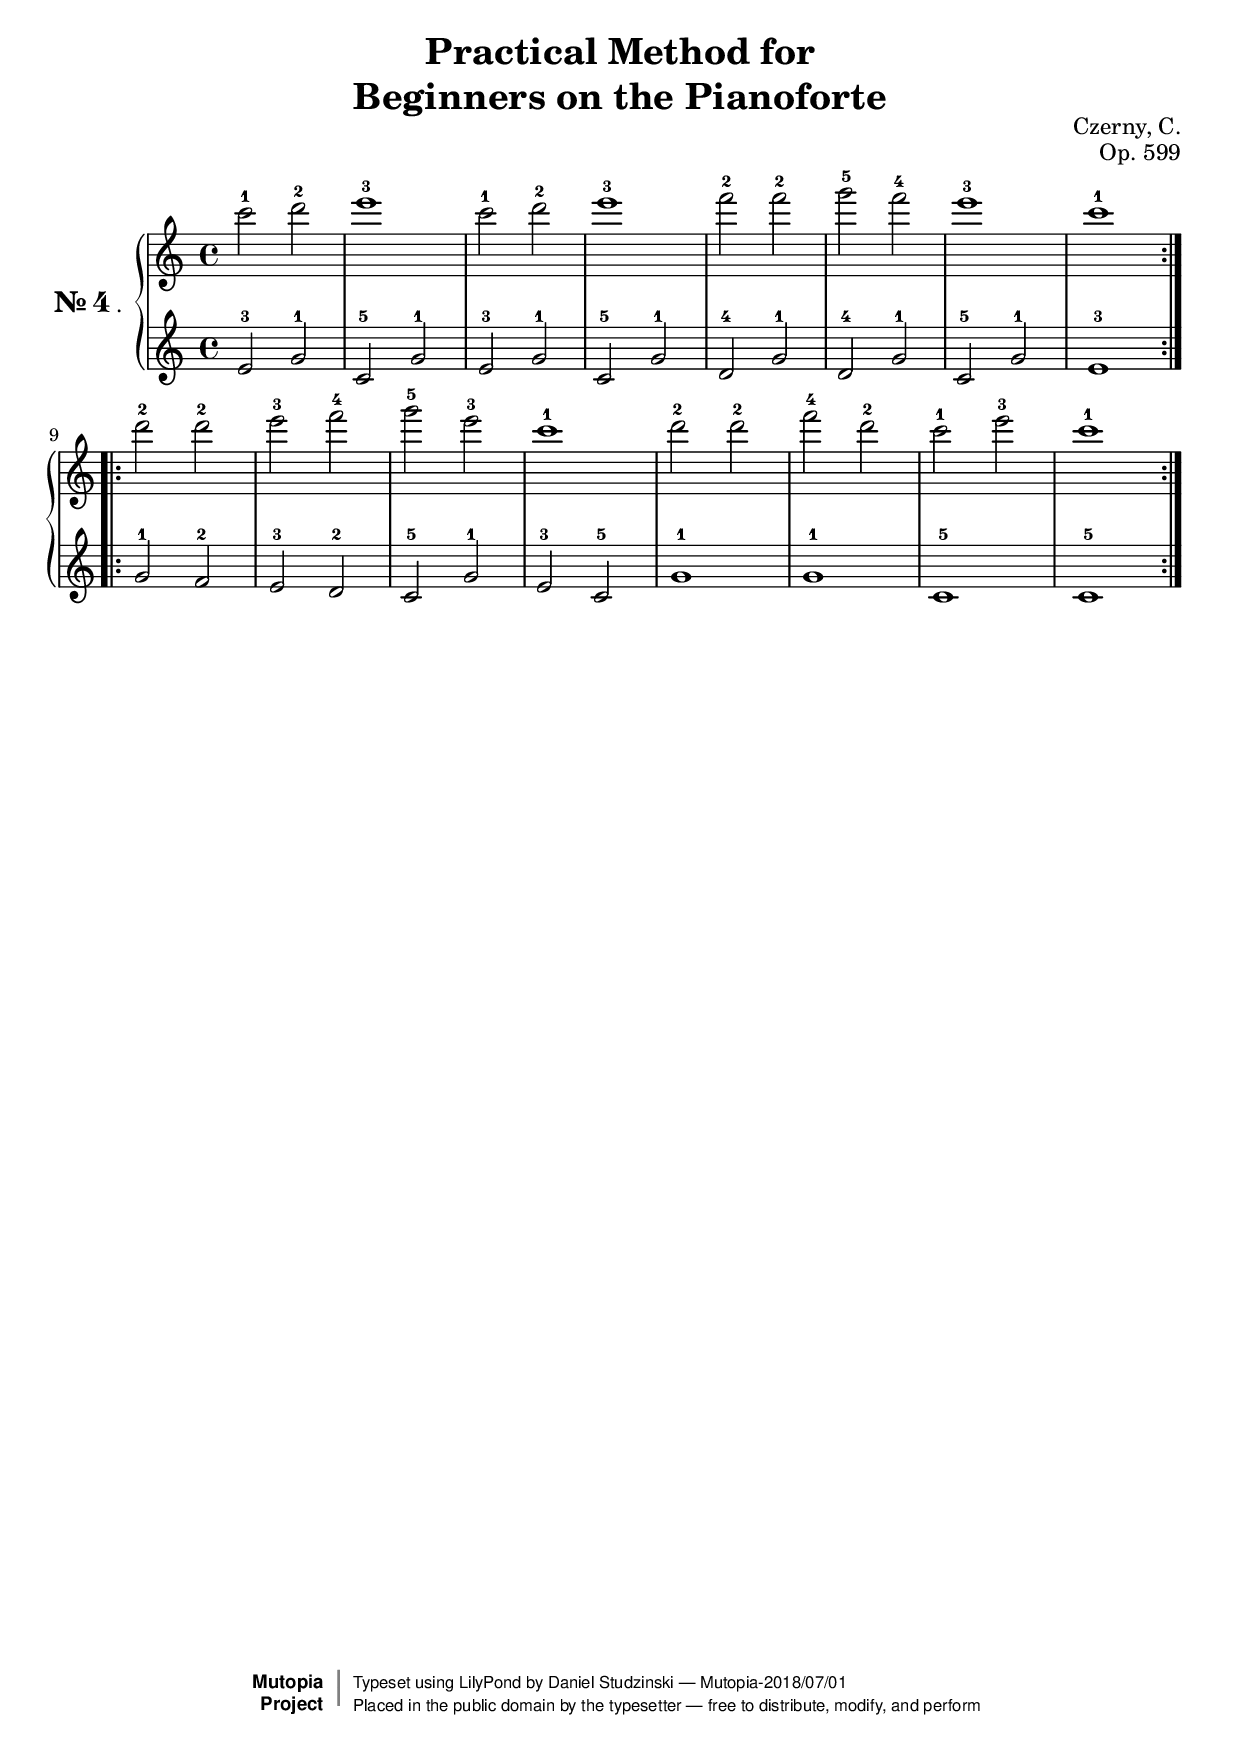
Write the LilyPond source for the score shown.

\version "2.19.82"


\include "english.ly"

% \paper {
%   #(set-paper-size "a4")
%  % #(set-paper-size "letter")
% }

\header {
    composer            = "Czerny, C."
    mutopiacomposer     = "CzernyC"

    title               = \markup {
      \center-column {
        \line { "Practical Method for"  }
        \line { "Beginners on the Pianoforte" }
        \italic \line {  }
    }}
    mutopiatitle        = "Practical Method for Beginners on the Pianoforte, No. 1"

    opus                = "Op. 599"
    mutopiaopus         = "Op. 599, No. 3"
    
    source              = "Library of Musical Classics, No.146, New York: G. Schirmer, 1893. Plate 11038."
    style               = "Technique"
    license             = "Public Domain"
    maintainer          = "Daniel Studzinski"
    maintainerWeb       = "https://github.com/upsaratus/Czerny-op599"
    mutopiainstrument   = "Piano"

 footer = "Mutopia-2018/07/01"
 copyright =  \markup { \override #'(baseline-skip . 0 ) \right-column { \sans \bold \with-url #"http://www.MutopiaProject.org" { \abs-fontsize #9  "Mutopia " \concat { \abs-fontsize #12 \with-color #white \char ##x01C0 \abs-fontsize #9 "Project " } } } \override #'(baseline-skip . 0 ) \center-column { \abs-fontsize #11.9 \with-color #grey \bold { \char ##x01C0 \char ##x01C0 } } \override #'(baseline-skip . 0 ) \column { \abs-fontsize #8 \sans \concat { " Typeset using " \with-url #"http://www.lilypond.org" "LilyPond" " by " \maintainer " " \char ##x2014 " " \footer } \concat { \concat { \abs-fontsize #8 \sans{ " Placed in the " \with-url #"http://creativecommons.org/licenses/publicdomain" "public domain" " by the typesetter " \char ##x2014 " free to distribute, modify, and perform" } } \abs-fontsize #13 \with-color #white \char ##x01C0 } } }
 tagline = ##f
}


%--------Definitions
global = {

  \key c \major
  %\numericTimeSignature 
  \time 4/4
}


RHI = \relative c'' {
  \voiceOne
  \clef treble
  \global
   
}  

RHII = \relative c''' {
  \voiceTwo
  \clef treble

   \override Fingering.direction = #UP

   c2-1 d-2
   e1-3
   c2-1 d-2
   e1-3
   f2-2 f-2
   g-5 f-4
   e1-3
   c-1
   
   d2-2 d-2
   e-3 f-4
   g-5 e-3
   c1-1
   d2-2 d-2
   f-4 d-2
   c-1 e-3
   c1-1


  
}

LHI = \relative c' {
  \voiceThree
  \clef treble
  \global
  
  e2-3 g-1
  c,-5 g'-1
  e-3 g-1
  c,-5 g'-1
  d-4 g-1
  d-4 g-1
  c,-5 g'-1
  e1-3  \bar ":..:" \break
  
  g2-1 f-2
  e-3 d-2
  c-5 g'-1
  e-3 c-5
  g'1-1
  g-1
  c,-5
  c-5 \bar ":|."
  

 


}

LHII = \relative c' {
  \voiceFour
  \clef treble
  \global
} 


Dynamics = {
}


\score
{
  \new PianoStaff \with {
    instrumentName = \markup {
      \center-column {
        \line { \bold \huge { "№" } \number "4". }
        \line \large { }
        \italic \line {  }
      }
    }
    shortInstrumentName = ""
    midiInstrument = "acoustic grand"
  }
  <<
    \new Staff="RH"
    <<
      \new Voice = "RF"
      \RHI
      \new Voice= "RS"
      \RHII
    >>
    
    \new Staff="LH" 
    <<
      \new Voice = "LF"
      \LHI
      \new Voice= "LS"
      \LHII
    >>
  >>
  \layout { }
  \midi {\tempo 2 = 88 }
}